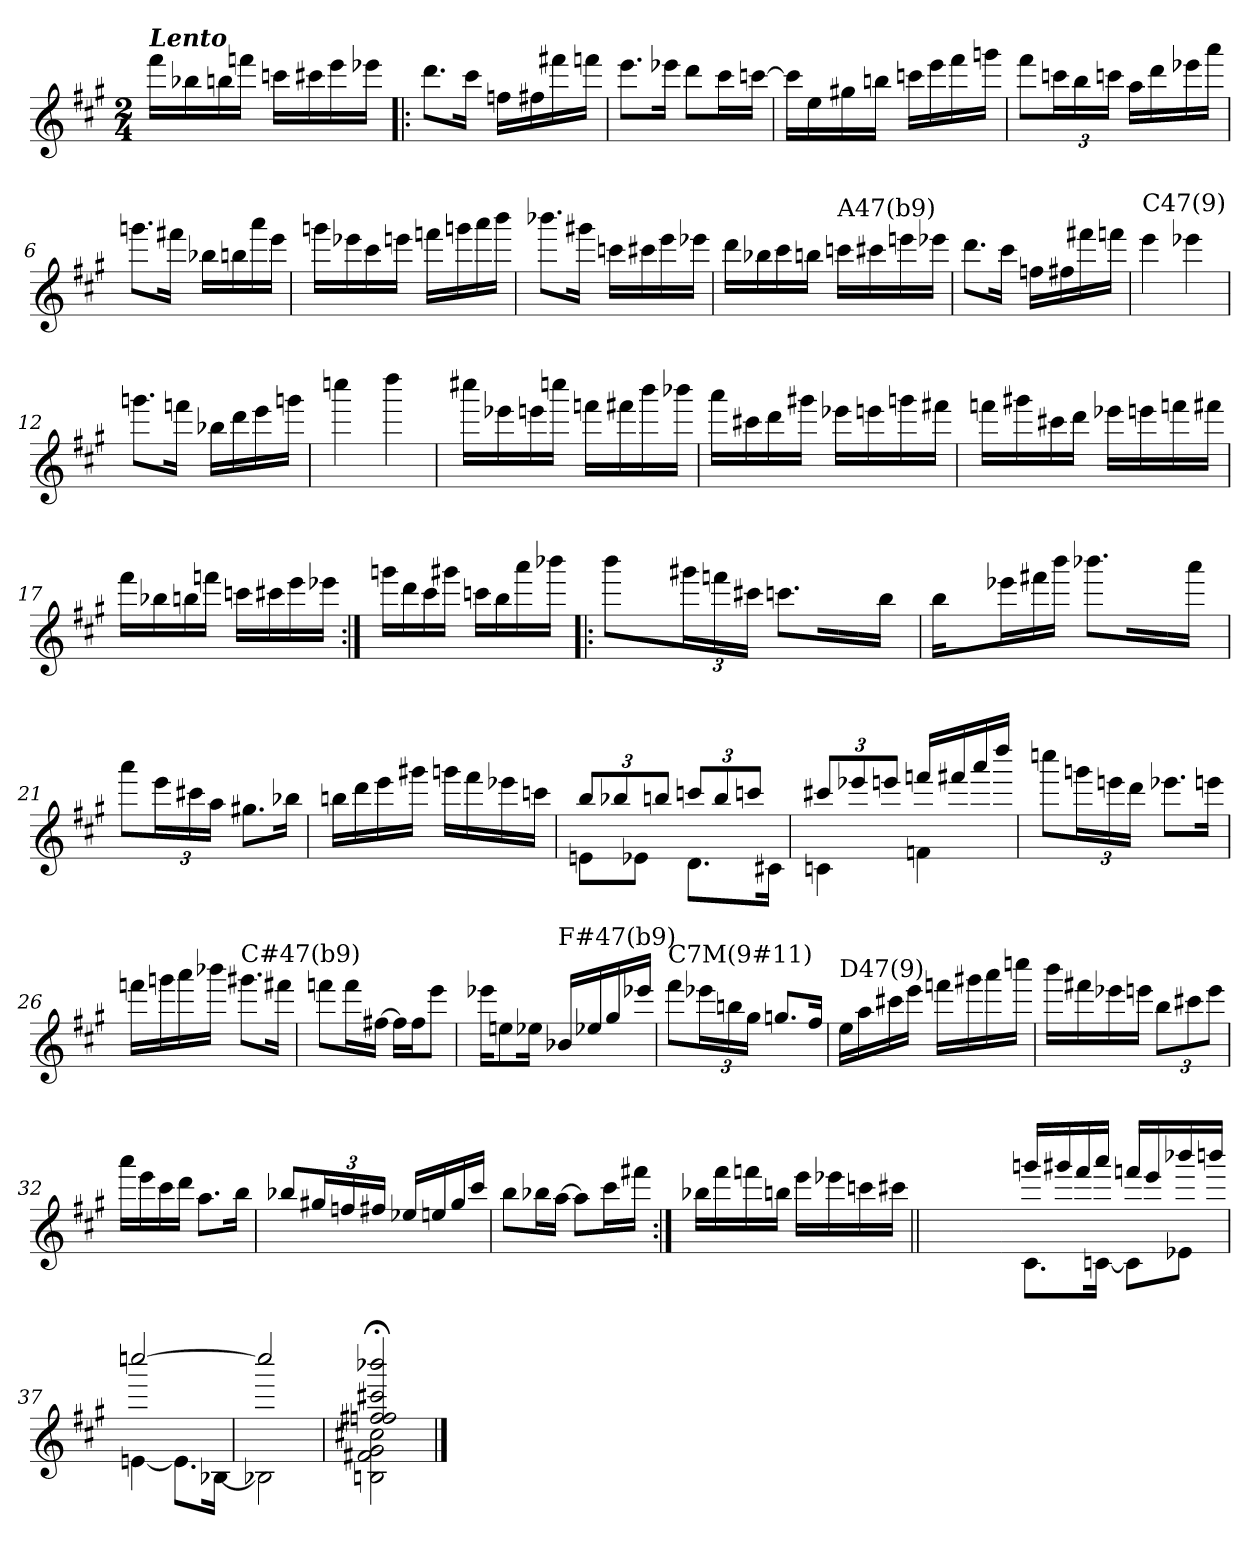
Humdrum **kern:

**kern
*part1
*staff1
*clefG2
*k[f#c#g#]
*A:
*M2/4
=1
!LO:TX:a:Bi:t=Lento
16fff#\LL
16bb-X\
16bbn\
16fffn\JJ
16cccn\LL
16ccc#X\
16eee\
16eee-X\JJ
=2!|:
8.ddd\L
16ccc#\Jk
16ffn\LL
16ff#X\
16fff#X\
16fffn\JJ
=3
8.eee\L
16eee-X\Jk
8ddd\L
16ccc#\L
[16cccn\JJ
=4
16cccn\LL]
16ee\
16gg#X\
16bbn\JJ
16cccn\LL
16eee\
16fff#\
16gggn\JJ
!!LO:LB:g=z
=5
8fff#\L
24cccn\L
24bb\
24cccn\JJ
16aa\LL
16ddd\
16eee-X\
16aaa\JJ
=6
8.gggn\L
16fff#X\Jk
16bb-X\LL
16bbn\
16aaa\
16eee\JJ
=7
16gggn\LL
16eee-X\
16ccc#\
16eeen\JJ
16fffn\LL
16gggn\
16aaa\
16bbb\JJ
=8
8.bbb-X\L
16ggg#X\Jk
16cccn\LL
16ccc#X\
16eee\
16eee-X\JJ
!!LO:LB:g=z
=9
16ddd\LL
16bb-X\
16ccc#\
16bbn\JJ
!LO:TX:a:t=A47(b9)
16cccn\LL
16ccc#X\
16eeen\
16eee-X\JJ
=10
8.ddd\L
16ccc#\Jk
16ffn\LL
16ff#X\
16fff#X\
16fffn\JJ
=11
!LO:TX:a:t=C47(9)
4eee\
4eee-X\
=12
8.gggn\L
16fffn\Jk
16bb-X\LL
16ddd\
16eee\
16gggn\JJ
!!LO:LB:g=z
=13
4ccccn\
4dddd\
=14
16cccc#X\LL
16eee-X\
16eeen\
16ccccn\JJ
16fffn\LL
16fff#X\
16bbb\
16bbb-X\JJ
=15
16aaa\LL
16ccc#X\
16ddd\
16ggg#X\JJ
16eee-X\LL
16eeen\
16gggn\
16fff#X\JJ
=16
16fffn\LL
16ggg#X\
16ccc#X\
16ddd\JJ
16eee-X\LL
16eeen\
16fffn\
16fff#X\JJ
!!LO:LB:g=z
=17
16fff#\LL
16bb-X\
16bbn\
16fffn\JJ
16cccn\LL
16ccc#X\
16eee\
16eee-X\JJ
=18:|!
16gggn\LL
16ddd\
16ccc#\
16ggg#X\JJ
16cccn\LL
16bb\
16aaa\
16bbb-X\JJ
=19!|:
8bbb\L
4ryy
24ggg#X\L
24fffn\
24ccc#X\JJ
8.cccn\L
16ryy
16ryy
16ryy
16bb\Jk
16ryy
=20
16bb\LL
4ryy
16eee-X\
16fff#X\
16bbb\JJ
8.bbb-X\L
16ryy
16ryy
16ryy
16aaa\Jk
16ryy
!!LO:LB:g=z
=21
8aaa\L
24eee\L
24ccc#X\
24aa\JJ
8.gg#X\L
16bb-X\Jk
=22
16bbn\LL
16ddd\
16eee\
16ggg#X\JJ
16gggn\LL
16fff#\
16eee-X\
16cccn\JJ
=23
*^
12bb/L	8en\L
12bb-X/	.
.	8e-X\J
12bbn/J	.
12cccn/L	8.d\L
12bb/	.
12cccn/J	.
.	16c#X\Jk
=24	=24
12ccc#X/L	4cn\
12eee-X/	.
12eeen/J	.
16fffn/LL	4fn\
16fff#X/	.
16aaa/	.
16dddd/JJ	.
*v	*v
!!LO:LB:g=z
=25
8ccccn\L
24gggn\L
24eeen\
24ddd\JJ
8.eee-X\L
16eeen\Jk
=26
16fffn\LL
16gggn\
16aaa\
16bbb-X\JJ
!LO:TX:a:t=C#47(b9)
8.ggg#X\L
16fff#X\Jk
=27
8fffn\L
16fff\L
[16ff#X\JJ
16ff#\LL]
16ff#\J
8eee\J
=28
16eee-X\KL
8een\
16ee-X\Jk
!LO:TX:a:t=F#47(b9)
16b-X/LL
16ee-X/
16gg#/
16eee-X/JJ
!!LO:LB:g=z
=29
!LO:TX:a:t=C7M(9#11)
8fff#\L
24eee-X\L
24bbn\
24gg#\JJ
8.ggn/L
16ff#/Jk
=30
!LO:TX:a:t=D47(9)
16ee\LL
16aa\
16ccc#X\
16eee\JJ
16fffn\LL
16ggg#X\
16aaa\
16ccccn\JJ
=31
16bbb\LL
16fff#X\
16eee-X\
16eeen\JJ
12bb\L
12ccc#X\
12eee\J
=32
16aaa\LL
16eee\
16ccc#\
16ddd\JJ
8.aa\L
16bb\Jk
!!LO:PB:g=z
=33
8bb-X/L
24gg#X/L
24ffn/
24ff#X/JJ
16ee-X/LL
16een/
16gg#/
16ccc#/JJ
=34
8bb\L
16bb-X\L
[16aa\JJ
8aa\L]
16ccc#\L
16fff#X\JJ
=35:|!
16bb-X\LL
16fff#\
16fffn\
16bbn\JJ
16eee\LL
16eee-X\
16cccn\
16ccc#X\JJ
=35X351||
2ryy
!!LO:LB:g=z
=36-
*^
16gggn/LL	8.c#\L
16ggg#X/	.
16fff#/	.
16aaa/JJ	[<16cn\Jk
16fffn/LL	8c\L]
16eee/	.
16bbb-X/	8e-X\J
16bbbn/JJ	.
=37	=37
[>2ccccn/	[<4en\
.	8.e\L]
.	[<16B-X\Jk
=38	=38
2ccccn/]	2B-X\]
=39	=39
2ffn/;< 2ff#X/;< 2ccc#X/;< 2bbb-X/;<	2Bn\ 2f#X\ 2g#\ 2cc#X\
*v	*v
==
*-
